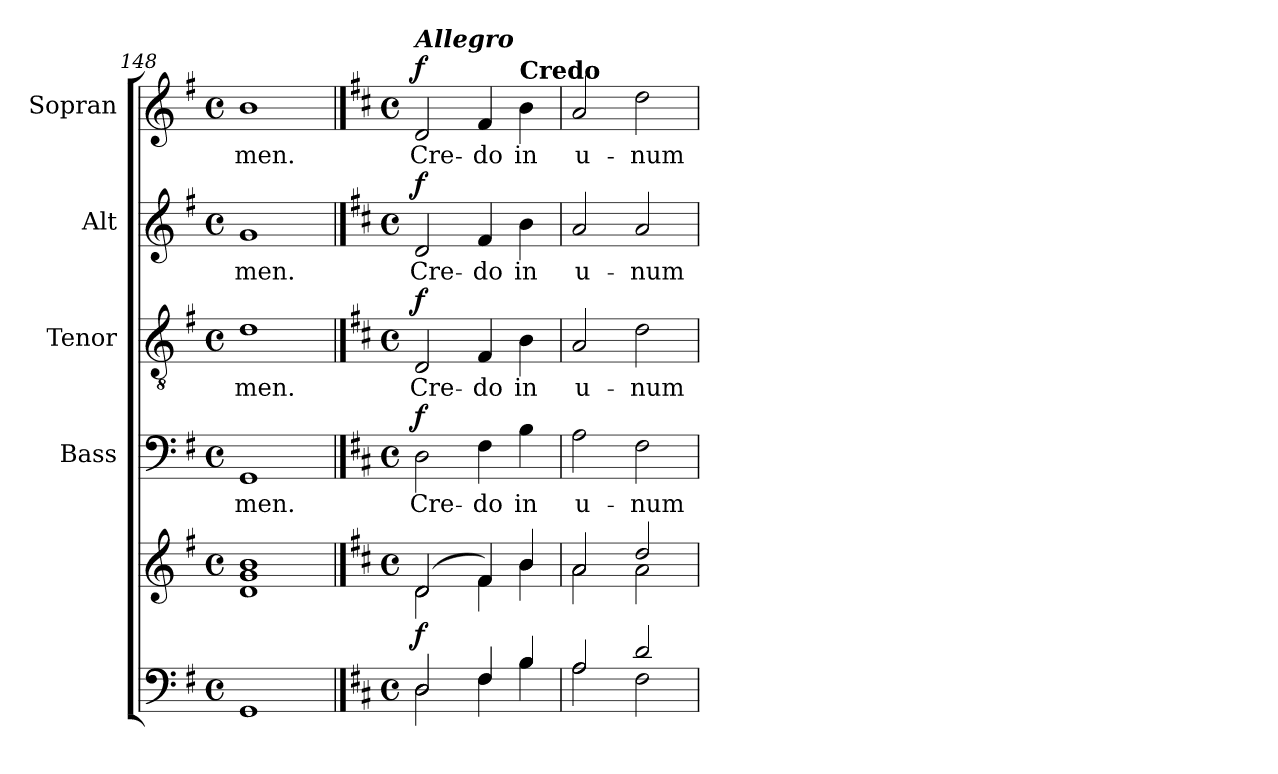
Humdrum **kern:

**kern	**kern	**dynam	**kern	**text	**dynam	**kern	**text	**dynam	**kern	**text	**dynam	**kern	**text	**dynam
*part5	*part5	*part5	*part4	*part4	*part4	*part3	*part3	*part3	*part2	*part2	*part2	*part1	*part1	*part1
*staff6	*staff5	*staff5/6	*staff4	*staff4	*staff4	*staff3	*staff3	*staff3	*staff2	*staff2	*staff2	*staff1	*staff1	*staff1
*	*	*	*I"Bass	*	*	*I"Tenor	*	*	*I"Alt	*	*	*I"Sopran	*	*
*	*	*	*I'B.	*	*	*I'T.	*	*	*I'A.	*	*	*I'S.	*	*
*clefF4	*clefG2	*	*clefF4	*	*	*clefGv2	*	*	*clefG2	*	*	*clefG2	*	*
*k[f#]	*k[f#]	*	*k[f#]	*	*	*k[f#]	*	*	*k[f#]	*	*	*k[f#]	*	*
*G:	*G:	*	*G:	*	*	*G:	*	*	*G:	*	*	*G:	*	*
*M4/4	*M4/4	*	*M4/4	*	*	*M4/4	*	*	*M4/4	*	*	*M4/4	*	*
*met(c)	*met(c)	*	*met(c)	*	*	*met(c)	*	*	*met(c)	*	*	*met(c)	*	*
=148	=148	=148	=148	=148	=148	=148	=148	=148	=148	=148	=148	=148	=148	=148
!	!	!	!	!LO:LY:b	!	!	!LO:LY:b	!	!	!LO:LY:b	!	!	!LO:LY:b	!
1GG	1d 1g 1b	.	1GG	-men.	.	1d	-men.	.	1g	-men.	.	1b	-men.	.
!!LO:LB:g=z
==149	==149	==149	==149	==149	==149	==149	==149	==149	==149	==149	==149	==149	==149	==149
*k[f#c#]	*k[f#c#]	*	*k[f#c#]	*	*	*k[f#c#]	*	*	*k[f#c#]	*	*	*k[f#c#]	*	*
*D:	*D:	*	*D:	*	*	*D:	*	*	*D:	*	*	*D:	*	*
*M4/4	*M4/4	*	*M4/4	*	*	*M4/4	*	*	*M4/4	*	*	*M4/4	*	*
*met(c)	*met(c)	*	*met(c)	*	*	*met(c)	*	*	*met(c)	*	*	*met(c)	*	*
*^	*^	*	*	*	*	*	*	*	*	*	*	*	*	*
!	!	!	!	!	!	!	!	!	!	!	!	!	!	!LO:TX:a:Bi:t=Allegro	!	!
!	!	!	!	!LO:DY:b	!	!LO:LY:b	!LO:DY:a	!	!LO:LY:b	!LO:DY:a	!	!LO:LY:b	!LO:DY:a	!	!LO:LY:b	!LO:DY:a
2D/	2D\	(2d/	2d\	f	2D\	Cre-	f	2D/	Cre-	f	2d/	Cre-	f	2d/	Cre-	f
!	!	!	!	!	!	!LO:LY:b	!	!	!LO:LY:b	!	!	!LO:LY:b	!	!	!LO:LY:b	!
4F#/	4F#\	4f#/)	4f#\	.	4F#\	-do	.	4F#/	-do	.	4f#/	-do	.	4f#/	-do	.
!	!	!	!	!	!	!	!	!	!	!	!	!	!	!LO:TX:a:B:t=Credo	!	!
!	!	!	!	!	!	!LO:LY:b	!	!	!LO:LY:b	!	!	!LO:LY:b	!	!	!LO:LY:b	!
4B/	4B\	4b/	4b\	.	4B\	in	.	4B\	in	.	4b\	in	.	4b\	in	.
=150	=150	=150	=150	=150	=150	=150	=150	=150	=150	=150	=150	=150	=150	=150	=150	=150
!	!	!	!	!	!	!LO:LY:b	!	!	!LO:LY:b	!	!	!LO:LY:b	!	!	!LO:LY:b	!
2A/	2A\	2a/	2a\	.	2A\	u-	.	2A/	u-	.	2a/	u-	.	2a/	u-	.
!	!	!	!	!	!	!LO:LY:b	!	!	!LO:LY:b	!	!	!LO:LY:b	!	!	!LO:LY:b	!
2d/	2F#\	2dd/	2a\	.	2F#\	-num	.	2d\	-num	.	2a/	-num	.	2dd\	-num	.
*v	*v	*	*	*	*	*	*	*	*	*	*	*	*	*	*	*
*	*v	*v	*	*	*	*	*	*	*	*	*	*	*	*	*
=	=	=	=	=	=	=	=	=	=	=	=	=	=	=
*-	*-	*-	*-	*-	*-	*-	*-	*-	*-	*-	*-	*-	*-	*-
